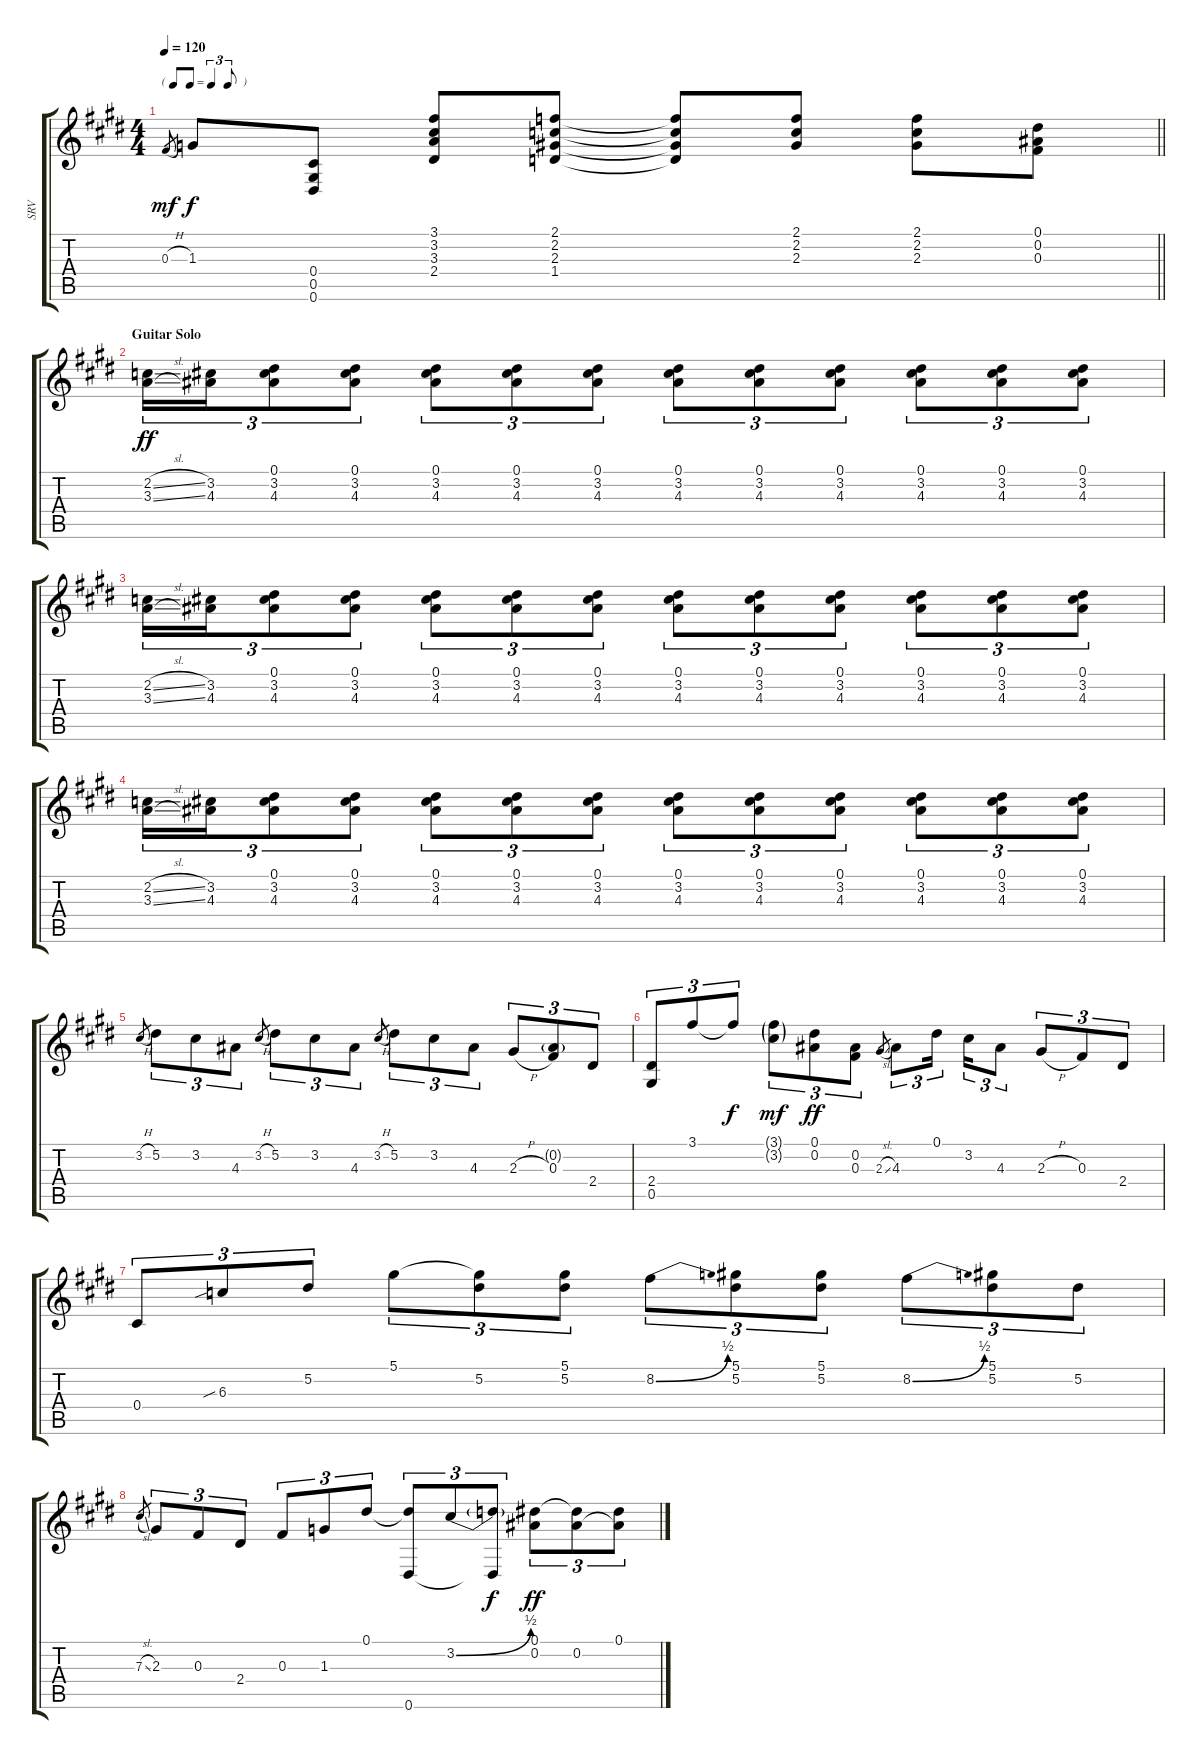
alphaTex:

\track ("SRV" "SRV") {instrument overdrivenguitar}
\staff {score tabs}
\tuning (Eb4 Bb3 Gb3 Db3 Ab2 Eb2) {hide}
\ts (4 4)
\tf triplet8th
\tempo 120
\clef g2
\barLineRight lightlight
\ks e
0.3{h}.8{gr dy mf} 1.3.8{dy f} (0.4 0.5 0.6).8 (3.1 3.2 3.3 2.4).8 (2.1 2.2 2.3 1.4).8 (2.1{t} 2.2{t} 2.3{t} 1.4{t}).8 (2.1 2.2 2.3).8 (2.1 2.2 2.3).8 (0.1 0.2 0.3).8 |
\section ("" "Guitar Solo")
(2.2{sl} 3.3{sl}).16{tu (3 2) dy ff} (3.2 4.3).16{tu (3 2)} (0.1 3.2 4.3).8{tu (3 2)} (0.1 3.2 4.3).8{tu (3 2)} (0.1 3.2 4.3).8{tu (3 2)} (0.1 3.2 4.3).8{tu (3 2)} (0.1 3.2 4.3).8{tu (3 2)} (0.1 3.2 4.3).8{tu (3 2)} (0.1 3.2 4.3).8{tu (3 2)} (0.1 3.2 4.3).8{tu (3 2)} (0.1 3.2 4.3).8{tu (3 2)} (0.1 3.2 4.3).8{tu (3 2)} (0.1 3.2 4.3).8{tu (3 2)} |
(2.2{sl} 3.3{sl}).16{tu (3 2)} (3.2 4.3).16{tu (3 2)} (0.1 3.2 4.3).8{tu (3 2)} (0.1 3.2 4.3).8{tu (3 2)} (0.1 3.2 4.3).8{tu (3 2)} (0.1 3.2 4.3).8{tu (3 2)} (0.1 3.2 4.3).8{tu (3 2)} (0.1 3.2 4.3).8{tu (3 2)} (0.1 3.2 4.3).8{tu (3 2)} (0.1 3.2 4.3).8{tu (3 2)} (0.1 3.2 4.3).8{tu (3 2)} (0.1 3.2 4.3).8{tu (3 2)} (0.1 3.2 4.3).8{tu (3 2)} |
(2.2{sl} 3.3{sl}).16{tu (3 2)} (3.2 4.3).16{tu (3 2)} (0.1 3.2 4.3).8{tu (3 2)} (0.1 3.2 4.3).8{tu (3 2)} (0.1 3.2 4.3).8{tu (3 2)} (0.1 3.2 4.3).8{tu (3 2)} (0.1 3.2 4.3).8{tu (3 2)} (0.1 3.2 4.3).8{tu (3 2)} (0.1 3.2 4.3).8{tu (3 2)} (0.1 3.2 4.3).8{tu (3 2)} (0.1 3.2 4.3).8{tu (3 2)} (0.1 3.2 4.3).8{tu (3 2)} (0.1 3.2 4.3).8{tu (3 2)} |
3.2{h}.8{gr} 5.2.8{tu (3 2)} 3.2.8{tu (3 2)} 4.3.8{tu (3 2)} 3.2{h}.8{gr} 5.2.8{tu (3 2)} 3.2.8{tu (3 2)} 4.3.8{tu (3 2)} 3.2{h}.8{gr} 5.2.8{tu (3 2)} 3.2.8{tu (3 2)} 4.3.8{tu (3 2)} 2.3{h}.8{tu (3 2)} (0.2{g} 0.3).8{tu (3 2)} 2.4.8{tu (3 2)} |
(2.4 0.5).8{tu (3 2)} 3.1.8{tu (3 2)} 3.1{t}.8{tu (3 2) dy f} (3.1{g} 3.2{g}).8{tu (3 2) dy mf} (0.1 0.2).8{tu (3 2) dy ff} (0.2 0.3).8{tu (3 2)} 2.3{sl}.8{gr} 4.3.8{tu (3 2)} 0.1.16{tu (3 2) beam splitsecondary} 3.2.16{tu (3 2)} 4.3.8{tu (3 2)} 2.3{h}.8{tu (3 2)} 0.3.8{tu (3 2)} 2.4.8{tu (3 2)} |
0.4.8{tu (3 2)} 6.3{sib}.8{tu (3 2)} 5.2.8{tu (3 2)} 5.1.8{tu (3 2)} (5.1{t} 5.2).8{tu (3 2)} (5.1 5.2).8{tu (3 2)} 8.2{be (bend 0 0 60 2)}.8{tu (3 2)} (5.1 5.2).8{tu (3 2)} (5.1 5.2).8{tu (3 2)} 8.2{be (bend 0 0 60 2)}.8{tu (3 2)} (5.1 5.2).8{tu (3 2)} 5.2.8{tu (3 2)} |
7.3{sl}.8{gr} 2.3.8{tu (3 2)} 0.3.8{tu (3 2)} 2.4.8{tu (3 2)} 0.3.8{tu (3 2)} 1.3.8{tu (3 2)} 0.1.8{tu (3 2)} (0.1{t} 0.6).8{tu (3 2)} 3.2{be (bend 0 0 60 2)}.8{tu (3 2)} (3.2{t} 0.6{t}).8{tu (3 2) dy f} (0.1 0.2).8{tu (3 2) dy ff} (0.1{t} 0.2).8{tu (3 2)} (0.1 0.2{t}).8{tu (3 2)}
